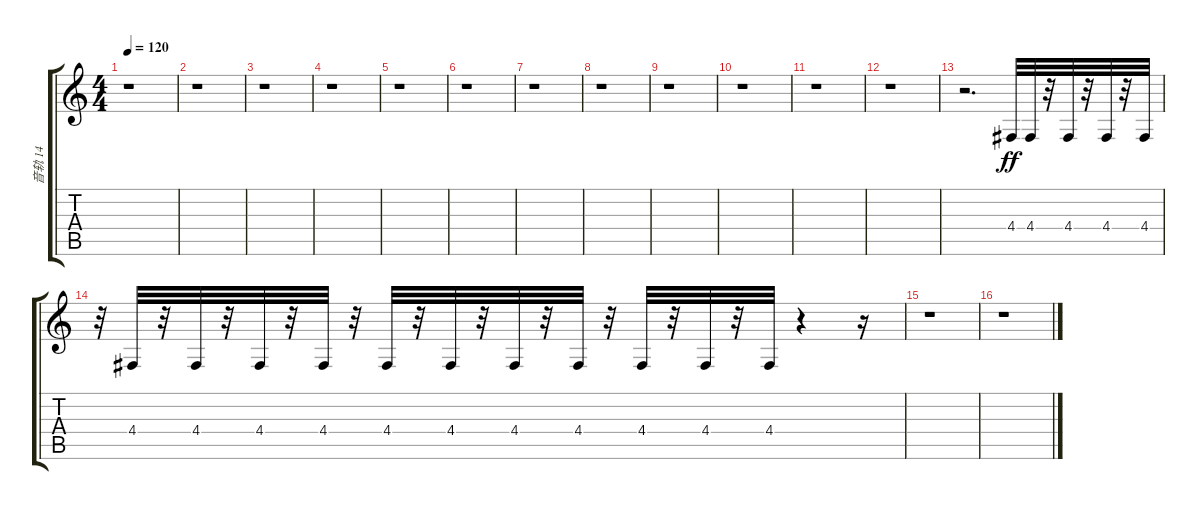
\track ("音轨 14" "音轨 14") {instrument fx5brightness}
\staff {score tabs}
\tuning (E4 B3 G3 D3 A2 E2) {hide}
\ts (4 4)
\tempo 120
\clef g2
\ks c
r.1{dy ff} |
r.1 |
r.1 |
r.1 |
r.1 |
r.1 |
r.1 |
r.1 |
r.1 |
r.1 |
r.1 |
r.1 |
r.2{d} 4.4.32 4.4.32 r.32 4.4.32 r.32 4.4.32 r.32 4.4.32 |
r.32 4.4.32 r.32 4.4.32 r.32 4.4.32 r.32 4.4.32 r.32 4.4.32 r.32 4.4.32 r.32 4.4.32 r.32 4.4.32 r.32 4.4.32 r.32 4.4.32 r.32 4.4.32 r.4 r.16 |
r.1 |
r.1
